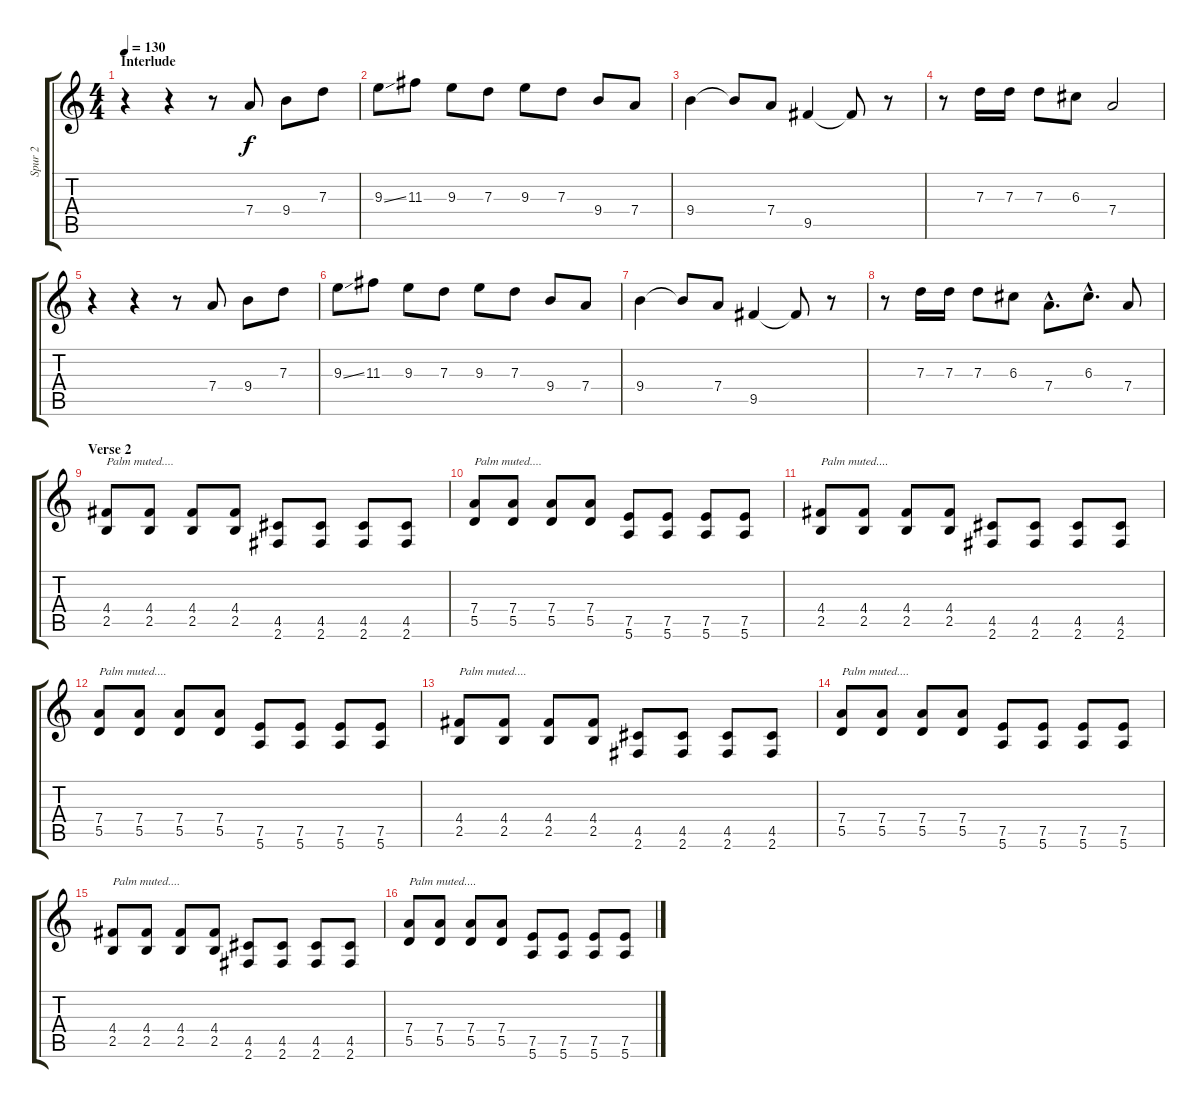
\track ("Spur 2" "Spur 2") {instrument distortionguitar}
\staff {score tabs}
\tuning (E4 B3 G3 D3 A2 E2) {hide}
\ts (4 4)
\section ("" "Interlude")
\tempo 130
\clef g2
\ks c
r.4{dy f} r.4 r.8 7.4.8 9.4.8 7.3.8 |
9.3{ss}.8 11.3.8 9.3.8 7.3.8 9.3.8 7.3.8 9.4.8 7.4.8 |
9.4.4 9.4{t}.8 7.4.8 9.5.4 9.5{t}.8 r.8 |
r.8 7.3.16 7.3.16 7.3.8 6.3.8 7.4.2 |
r.4 r.4 r.8 7.4.8 9.4.8 7.3.8 |
9.3{ss}.8 11.3.8 9.3.8 7.3.8 9.3.8 7.3.8 9.4.8 7.4.8 |
9.4.4 9.4{t}.8 7.4.8 9.5.4 9.5{t}.8 r.8 |
r.8 7.3.16 7.3.16 7.3.8 6.3.8 7.4{hac}.8{d} 6.3{hac}.8{d} 7.4.8 |
\section ("" "Verse 2")
(4.4 2.5).8{txt "Palm muted...." volume 12} (4.4 2.5).8 (4.4 2.5).8 (4.4 2.5).8 (4.5 2.6).8 (4.5 2.6).8 (4.5 2.6).8 (4.5 2.6).8 |
(7.4 5.5).8{txt "Palm muted...."} (7.4 5.5).8 (7.4 5.5).8 (7.4 5.5).8 (7.5 5.6).8 (7.5 5.6).8 (7.5 5.6).8 (7.5 5.6).8 |
(4.4 2.5).8{txt "Palm muted...."} (4.4 2.5).8 (4.4 2.5).8 (4.4 2.5).8 (4.5 2.6).8 (4.5 2.6).8 (4.5 2.6).8 (4.5 2.6).8 |
(7.4 5.5).8{txt "Palm muted...."} (7.4 5.5).8 (7.4 5.5).8 (7.4 5.5).8 (7.5 5.6).8 (7.5 5.6).8 (7.5 5.6).8 (7.5 5.6).8 |
(4.4 2.5).8{txt "Palm muted...."} (4.4 2.5).8 (4.4 2.5).8 (4.4 2.5).8 (4.5 2.6).8 (4.5 2.6).8 (4.5 2.6).8 (4.5 2.6).8 |
(7.4 5.5).8{txt "Palm muted...."} (7.4 5.5).8 (7.4 5.5).8 (7.4 5.5).8 (7.5 5.6).8 (7.5 5.6).8 (7.5 5.6).8 (7.5 5.6).8 |
(4.4 2.5).8{txt "Palm muted...."} (4.4 2.5).8 (4.4 2.5).8 (4.4 2.5).8 (4.5 2.6).8 (4.5 2.6).8 (4.5 2.6).8 (4.5 2.6).8 |
(7.4 5.5).8{txt "Palm muted...."} (7.4 5.5).8 (7.4 5.5).8 (7.4 5.5).8 (7.5 5.6).8 (7.5 5.6).8 (7.5 5.6).8 (7.5 5.6).8
